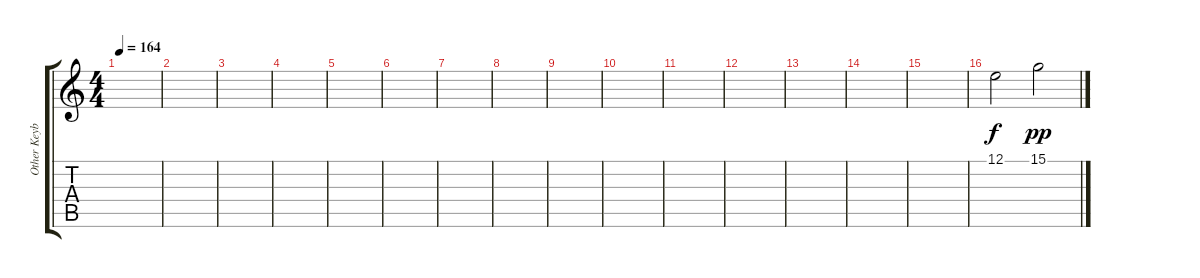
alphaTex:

\track ("Other Keyboards" "Other Keyb") {instrument pad2warm}
\staff {score tabs}
\tuning (E4 B3 G3 D3 A2 E2) {hide}
\ts (4 4)
\tempo 164
\clef g2
\ks c
|
|
|
|
|
|
|
|
|
|
|
|
|
|
|
12.1.2 15.1.2{dy pp}
